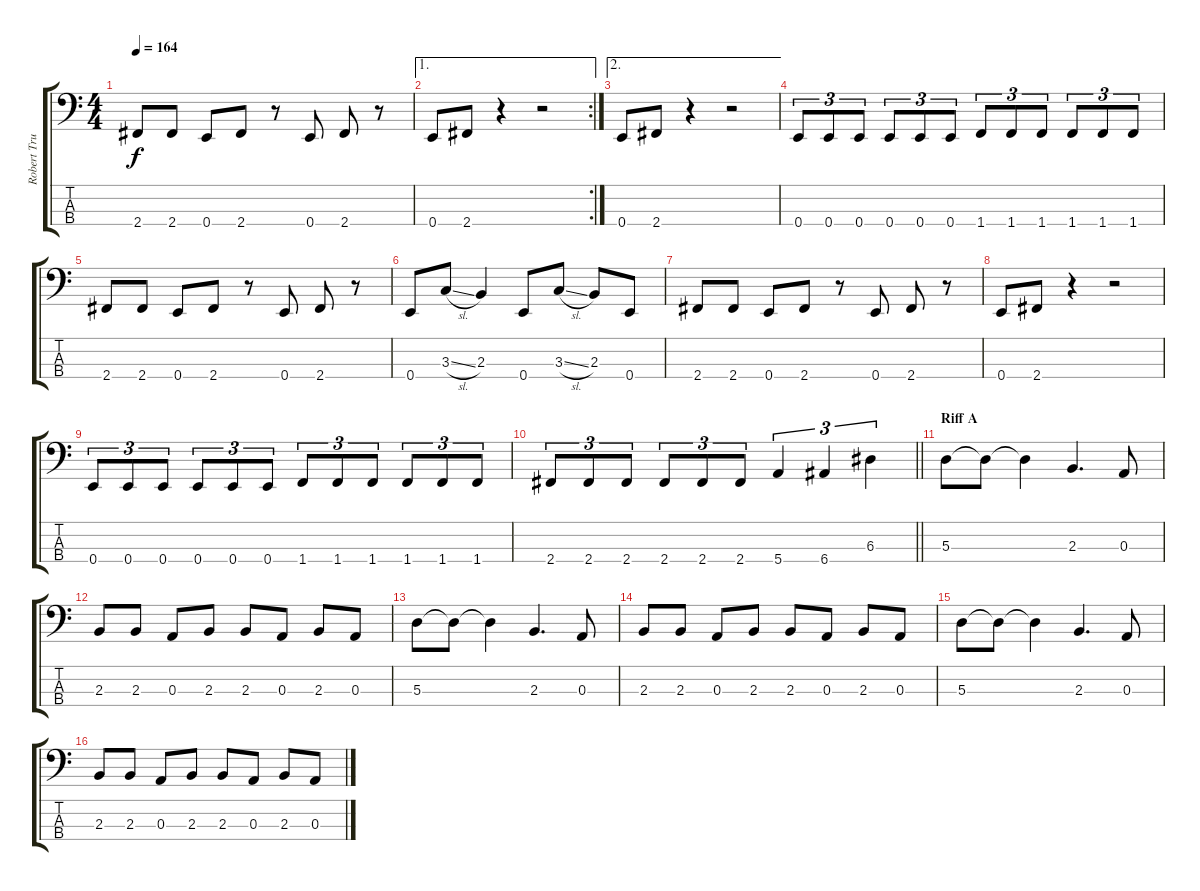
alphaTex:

\track ("Robert Trujillo" "Robert Tru") {instrument electricbassfinger}
\staff {score tabs}
\tuning (G2 D2 A1 E1) {hide}
\ts (4 4)
\tempo 164
\clef f4
\ks c
2.4.8{dy f} 2.4.8 0.4.8 2.4.8 r.8 0.4.8 2.4.8 r.8 |
\ae 1
\rc 2
0.4.8 2.4.8 r.4 r.2 |
\ae 2
0.4.8 2.4.8 r.4 r.2 |
0.4.8{tu (3 2)} 0.4.8{tu (3 2)} 0.4.8{tu (3 2)} 0.4.8{tu (3 2)} 0.4.8{tu (3 2)} 0.4.8{tu (3 2)} 1.4.8{tu (3 2)} 1.4.8{tu (3 2)} 1.4.8{tu (3 2)} 1.4.8{tu (3 2)} 1.4.8{tu (3 2)} 1.4.8{tu (3 2)} |
2.4.8 2.4.8 0.4.8 2.4.8 r.8 0.4.8 2.4.8 r.8 |
0.4.8 3.3{sl}.8 2.3.4 0.4.8 3.3{sl}.8 2.3.8 0.4.8 |
2.4.8 2.4.8 0.4.8 2.4.8 r.8 0.4.8 2.4.8 r.8 |
0.4.8 2.4.8 r.4 r.2 |
0.4.8{tu (3 2)} 0.4.8{tu (3 2)} 0.4.8{tu (3 2)} 0.4.8{tu (3 2)} 0.4.8{tu (3 2)} 0.4.8{tu (3 2)} 1.4.8{tu (3 2)} 1.4.8{tu (3 2)} 1.4.8{tu (3 2)} 1.4.8{tu (3 2)} 1.4.8{tu (3 2)} 1.4.8{tu (3 2)} |
\barLineRight lightlight
2.4.8{tu (3 2)} 2.4.8{tu (3 2)} 2.4.8{tu (3 2)} 2.4.8{tu (3 2)} 2.4.8{tu (3 2)} 2.4.8{tu (3 2)} 5.4.4{tu (3 2)} 6.4.4{tu (3 2)} 6.3.4{tu (3 2)} |
\section ("" "Riff A")
5.3.8 5.3{t}.8 5.3{t}.4 2.3.4{d} 0.3.8 |
2.3.8 2.3.8 0.3.8 2.3.8 2.3.8 0.3.8 2.3.8 0.3.8 |
5.3.8 5.3{t}.8 5.3{t}.4 2.3.4{d} 0.3.8 |
2.3.8 2.3.8 0.3.8 2.3.8 2.3.8 0.3.8 2.3.8 0.3.8 |
5.3.8 5.3{t}.8 5.3{t}.4 2.3.4{d} 0.3.8 |
2.3.8 2.3.8 0.3.8 2.3.8 2.3.8 0.3.8 2.3.8 0.3.8
